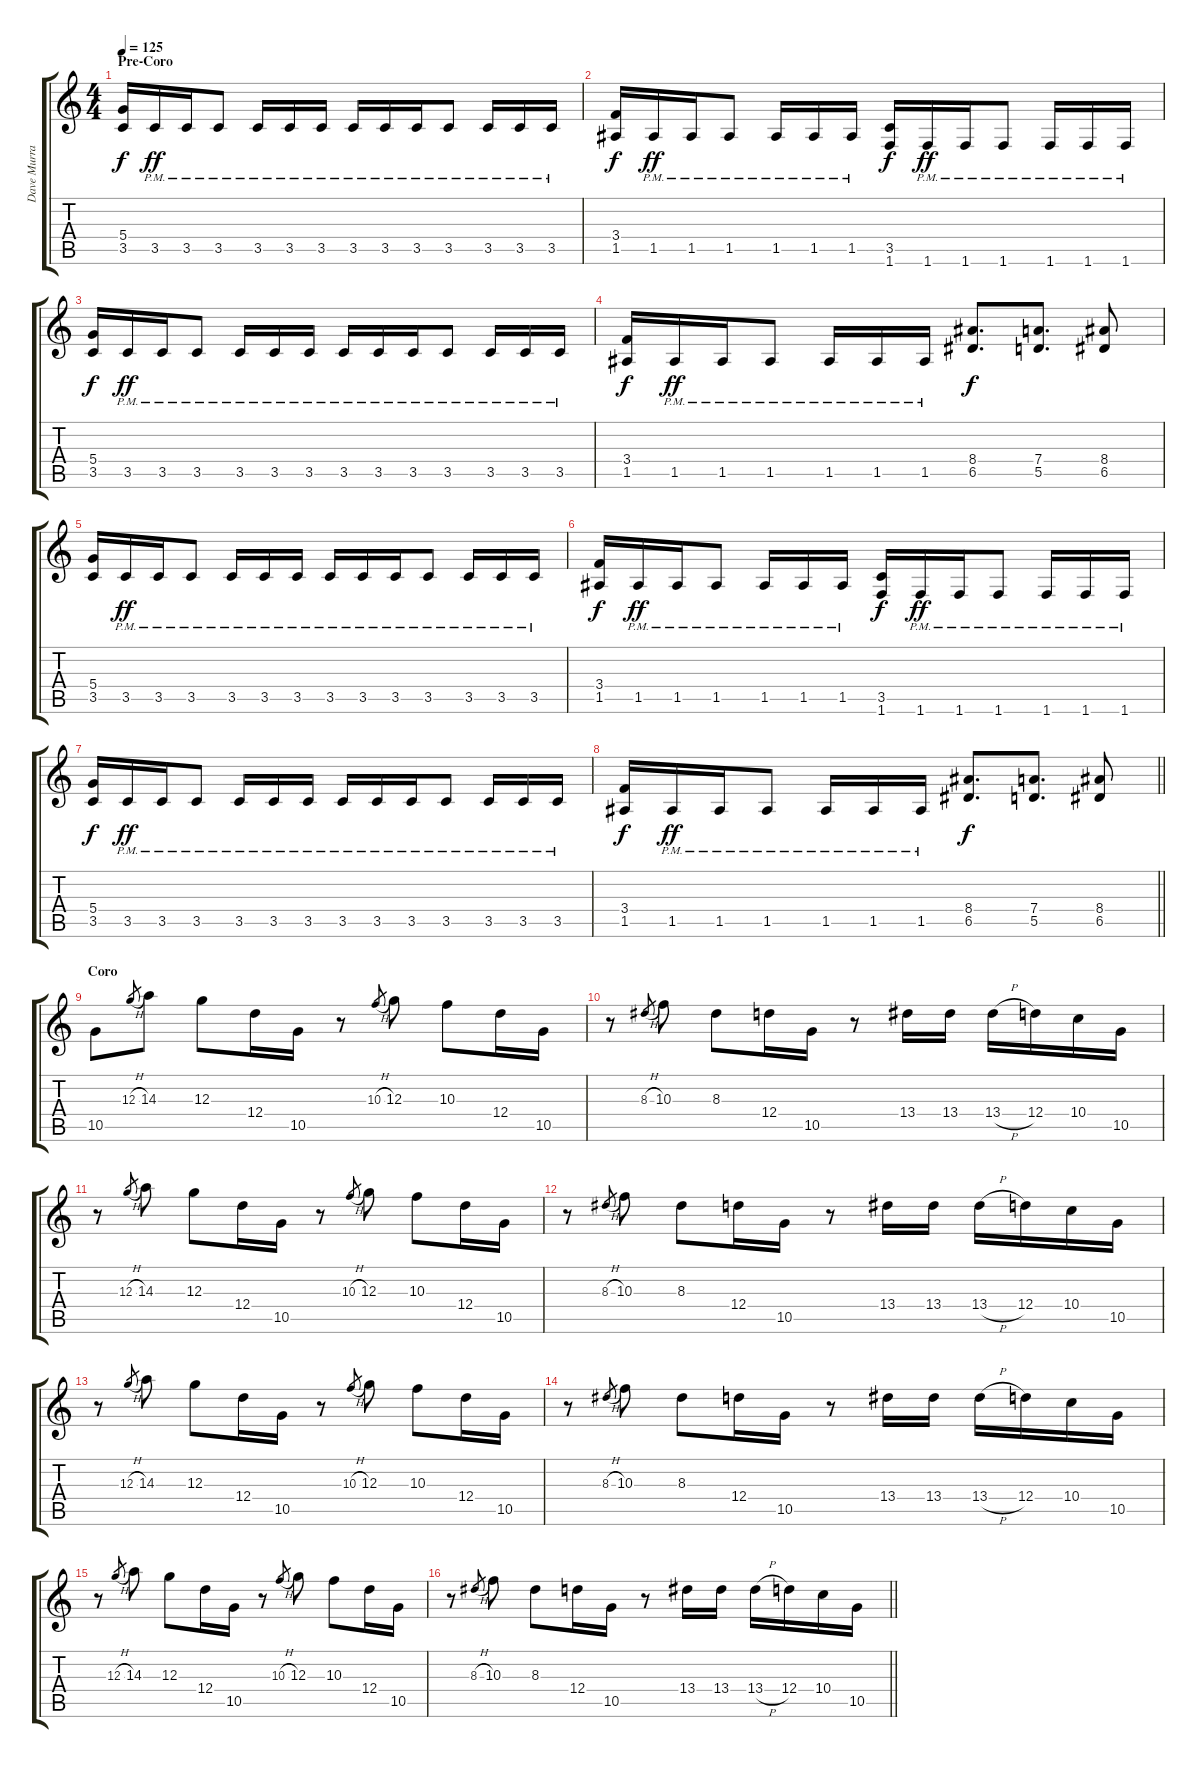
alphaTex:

\track ("Dave Murray" "Dave Murra") {instrument overdrivenguitar}
\staff {score tabs}
\tuning (E4 B3 G3 D3 A2 E2) {hide}
\ts (4 4)
\section ("" "Pre-Coro")
\tempo 125
\clef g2
\ks c
(5.4 3.5).16{dy f} 3.5{pm}.16{dy ff} 3.5{pm}.16 3.5{pm}.8 3.5{pm}.16 3.5{pm}.16 3.5{pm}.16 3.5{pm}.16 3.5{pm}.16 3.5{pm}.16 3.5{pm}.8 3.5{pm}.16 3.5{pm}.16 3.5{pm}.16 |
(3.4 1.5).16{dy f} 1.5{pm}.16{dy ff} 1.5{pm}.16 1.5{pm}.8 1.5{pm}.16 1.5{pm}.16 1.5{pm}.16 (3.5 1.6).16{dy f} 1.6{pm}.16{dy ff} 1.6{pm}.16 1.6{pm}.8 1.6{pm}.16 1.6{pm}.16 1.6{pm}.16 |
(5.4 3.5).16{dy f} 3.5{pm}.16{dy ff} 3.5{pm}.16 3.5{pm}.8 3.5{pm}.16 3.5{pm}.16 3.5{pm}.16 3.5{pm}.16 3.5{pm}.16 3.5{pm}.16 3.5{pm}.8 3.5{pm}.16 3.5{pm}.16 3.5{pm}.16 |
(3.4 1.5).16{dy f} 1.5{pm}.16{dy ff} 1.5{pm}.16 1.5{pm}.8 1.5{pm}.16 1.5{pm}.16 1.5{pm}.16 (8.4 6.5).8{d dy f} (7.4 5.5).8{d} (8.4 6.5).8 |
(5.4 3.5).16 3.5{pm}.16{dy ff} 3.5{pm}.16 3.5{pm}.8 3.5{pm}.16 3.5{pm}.16 3.5{pm}.16 3.5{pm}.16 3.5{pm}.16 3.5{pm}.16 3.5{pm}.8 3.5{pm}.16 3.5{pm}.16 3.5{pm}.16 |
(3.4 1.5).16{dy f} 1.5{pm}.16{dy ff} 1.5{pm}.16 1.5{pm}.8 1.5{pm}.16 1.5{pm}.16 1.5{pm}.16 (3.5 1.6).16{dy f} 1.6{pm}.16{dy ff} 1.6{pm}.16 1.6{pm}.8 1.6{pm}.16 1.6{pm}.16 1.6{pm}.16 |
(5.4 3.5).16{dy f} 3.5{pm}.16{dy ff} 3.5{pm}.16 3.5{pm}.8 3.5{pm}.16 3.5{pm}.16 3.5{pm}.16 3.5{pm}.16 3.5{pm}.16 3.5{pm}.16 3.5{pm}.8 3.5{pm}.16 3.5{pm}.16 3.5{pm}.16 |
\barLineRight lightlight
(3.4 1.5).16{dy f} 1.5{pm}.16{dy ff} 1.5{pm}.16 1.5{pm}.8 1.5{pm}.16 1.5{pm}.16 1.5{pm}.16 (8.4 6.5).8{d dy f} (7.4 5.5).8{d} (8.4 6.5).8 |
\section ("" "Coro")
10.5.8 12.3{h}.8{gr} 14.3.8 12.3.8 12.4.16 10.5.16 r.8 10.3{h}.8{gr} 12.3.8 10.3.8 12.4.16 10.5.16 |
r.8 8.3{h}.8{gr} 10.3.8 8.3.8 12.4.16 10.5.16 r.8 13.4.16 13.4.16 13.4{h}.16 12.4.16 10.4.16 10.5.16 |
r.8 12.3{h}.8{gr} 14.3.8 12.3.8 12.4.16 10.5.16 r.8 10.3{h}.8{gr} 12.3.8 10.3.8 12.4.16 10.5.16 |
r.8 8.3{h}.8{gr} 10.3.8 8.3.8 12.4.16 10.5.16 r.8 13.4.16 13.4.16 13.4{h}.16 12.4.16 10.4.16 10.5.16 |
r.8 12.3{h}.8{gr} 14.3.8 12.3.8 12.4.16 10.5.16 r.8 10.3{h}.8{gr} 12.3.8 10.3.8 12.4.16 10.5.16 |
r.8 8.3{h}.8{gr} 10.3.8 8.3.8 12.4.16 10.5.16 r.8 13.4.16 13.4.16 13.4{h}.16 12.4.16 10.4.16 10.5.16 |
r.8 12.3{h}.8{gr} 14.3.8 12.3.8 12.4.16 10.5.16 r.8 10.3{h}.8{gr} 12.3.8 10.3.8 12.4.16 10.5.16 |
\barLineRight lightlight
r.8 8.3{h}.8{gr} 10.3.8 8.3.8 12.4.16 10.5.16 r.8 13.4.16 13.4.16 13.4{h}.16 12.4.16 10.4.16 10.5.16
